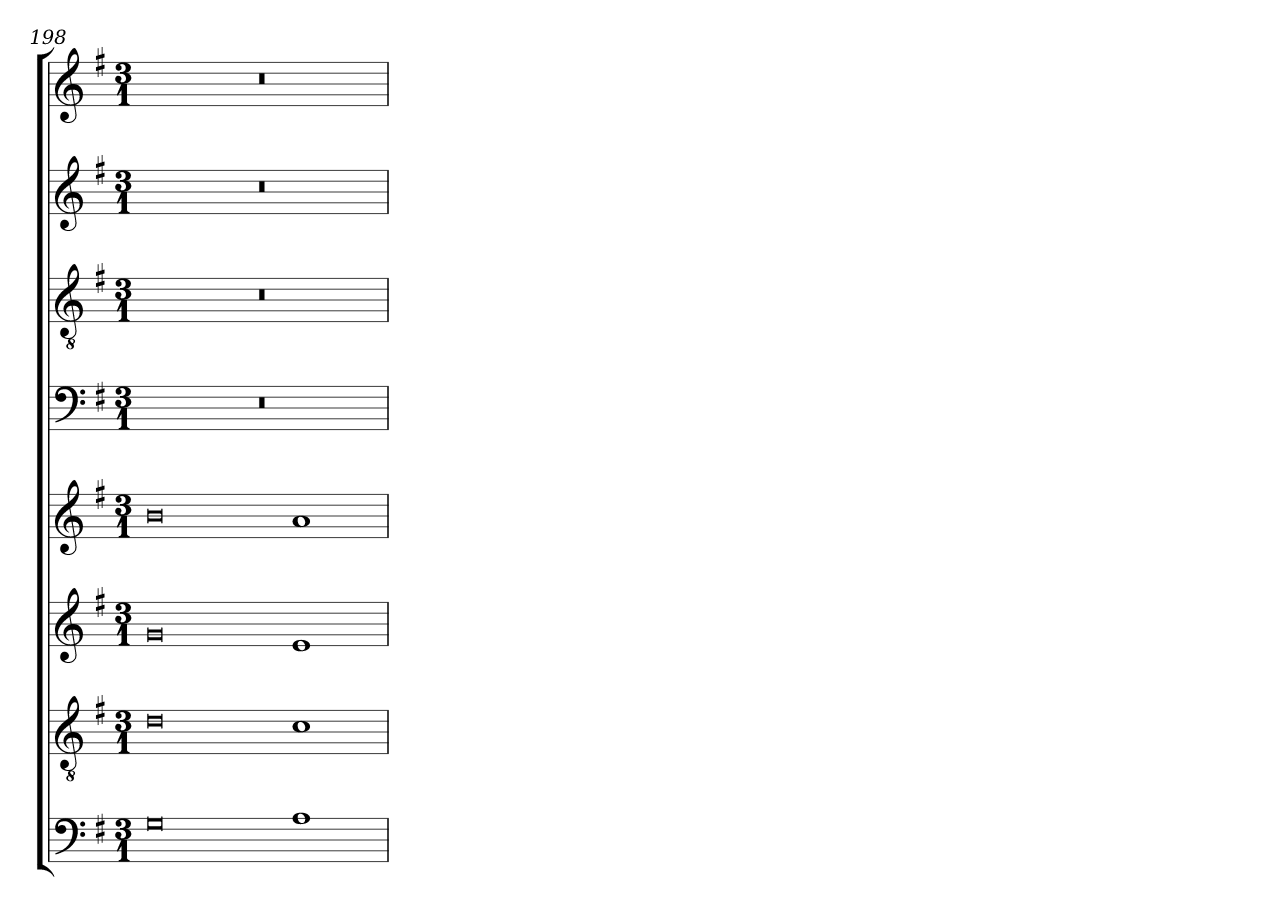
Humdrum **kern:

**kern	**kern	**kern	**kern	**kern	**kern	**kern	**kern
*part8	*part7	*part6	*part5	*part4	*part3	*part2	*part1
*staff8	*staff7	*staff6	*staff5	*staff4	*staff3	*staff2	*staff1
*clefF4	*clefGv2	*clefG2	*clefG2	*clefF4	*clefGv2	*clefG2	*clefG2
*k[f#]	*k[f#]	*k[f#]	*k[f#]	*k[f#]	*k[f#]	*k[f#]	*k[f#]
*G:	*G:	*G:	*G:	*G:	*G:	*G:	*G:
*M3/1	*M3/1	*M3/1	*M3/1	*M3/1	*M3/1	*M3/1	*M3/1
=198	=198	=198	=198	=198	=198	=198	=198
0G	0d	0g	0b	0.r	0.r	0.r	0.r
1A	1c	1e	1a	.	.	.	.
=	=	=	=	=	=	=	=
*-	*-	*-	*-	*-	*-	*-	*-
